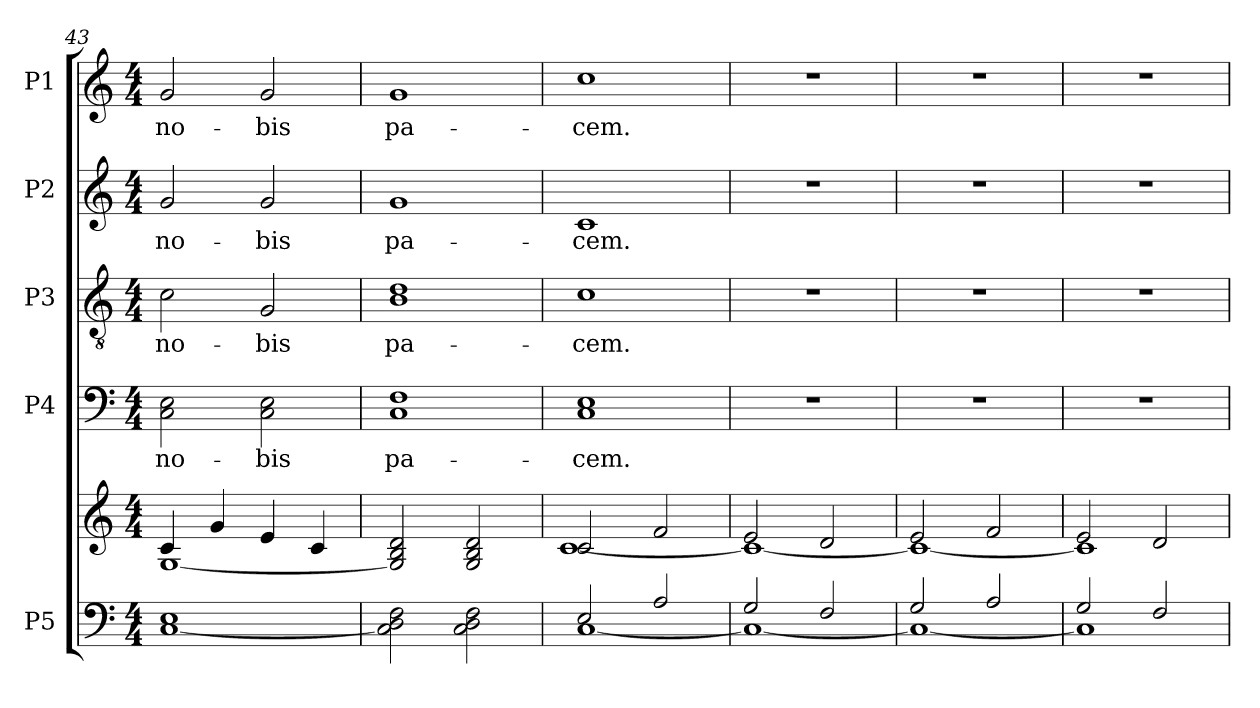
**kern	**kern	**kern	**text	**kern	**text	**kern	**text	**kern	**text
*part5	*part5	*part4	*part4	*part3	*part3	*part2	*part2	*part1	*part1
*staff6	*staff5	*staff4	*staff4	*staff3	*staff3	*staff2	*staff2	*staff1	*staff1
*I"P5	*	*I"P4	*	*I"P3	*	*I"P2	*	*I"P1	*
*clefF4	*clefG2	*clefF4	*	*clefGv2	*	*clefG2	*	*clefG2	*
*	*	*	*	*ITrd7c12	*	*	*	*	*
*k[]	*k[]	*k[]	*	*k[]	*	*k[]	*	*k[]	*
*C:	*C:	*C:	*	*C:	*	*C:	*	*C:	*
*M4/4	*M4/4	*M4/4	*	*M4/4	*	*M4/4	*	*M4/4	*
=43	=43	=43	=43	=43	=43	=43	=43	=43	=43
*	*^	*	*	*	*	*	*	*	*
!	!	!	!	!LO:LY:b:color=#000000	!	!	!	!	!	!
!	!	!	!	!	!	!LO:LY:b:color=#000000	!	!	!	!
!	!	!	!	!	!	!	!	!LO:LY:b:color=#000000	!	!
!	!	!	!	!	!	!	!	!	!	!LO:LY:b:color=#000000
[1Ci 1Ei	4ci/	[1Gi	2Ci\ 2Ei	no-	2Ci\	no-	2gi/	no-	2gi/	no-
.	4gi/	.	.	.	.	.	.	.	.	.
!	!	!	!	!LO:LY:b:color=#000000	!	!	!	!	!	!
!	!	!	!	!	!	!LO:LY:b:color=#000000	!	!	!	!
!	!	!	!	!	!	!	!	!LO:LY:b:color=#000000	!	!
!	!	!	!	!	!	!	!	!	!	!LO:LY:b:color=#000000
.	4ei/	.	2Ci\ 2Ei	-bis	2GGi/	-bis	2gi/	-bis	2gi/	-bis
.	4ci/	.	.	.	.	.	.	.	.	.
*	*v	*v	*	*	*	*	*	*	*	*
=44	=44	=44	=44	=44	=44	=44	=44	=44	=44
!	!	!	!LO:LY:b:color=#000000	!	!	!	!	!	!
!	!	!	!	!	!LO:LY:b:color=#000000	!	!	!	!
!	!	!	!	!	!	!	!LO:LY:b:color=#000000	!	!
!	!	!	!	!	!	!	!	!	!LO:LY:b:color=#000000
2Ci\] 2Di 2Fi	2Gi/] 2Bi 2di	1Ci 1Fi	pa-	1BBi 1Di	pa-	1gi	pa-	1gi	pa-
2Ci\ 2Di 2Fi	2Gi/ 2Bi 2di	.	.	.	.	.	.	.	.
=45	=45	=45	=45	=45	=45	=45	=45	=45	=45
*^	*^	*	*	*	*	*	*	*	*
!	!	!	!	!	!LO:LY:b:color=#000000	!	!	!	!	!	!
!	!	!	!	!	!	!	!LO:LY:b:color=#000000	!	!	!	!
!	!	!	!	!	!	!	!	!	!LO:LY:b:color=#000000	!	!
!	!	!	!	!	!	!	!	!	!	!	!LO:LY:b:color=#000000
2Ei/	[1Ci	2ci/	[1ci	1Ci 1Ei	-cem.	1Ci	-cem.	1ci	-cem.	1cci	-cem.
2Ai/	.	2fi/	.	.	.	.	.	.	.	.	.
!!LO:LB:g=z
=46	=46	=46	=46	=46	=46	=46	=46	=46	=46	=46	=46
2Gi/	1Ci_	2ei/	1ci_	1r	.	1r	.	1r	.	1r	.
2Fi/	.	2di/	.	.	.	.	.	.	.	.	.
=47	=47	=47	=47	=47	=47	=47	=47	=47	=47	=47	=47
2Gi/	1Ci_	2ei/	1ci_	1r	.	1r	.	1r	.	1r	.
2Ai/	.	2fi/	.	.	.	.	.	.	.	.	.
=48	=48	=48	=48	=48	=48	=48	=48	=48	=48	=48	=48
2Gi/	1Ci]	2ei/	1ci]	1r	.	1r	.	1r	.	1r	.
2Fi/	.	2di/	.	.	.	.	.	.	.	.	.
*v	*v	*	*	*	*	*	*	*	*	*	*
*	*v	*v	*	*	*	*	*	*	*	*
=	=	=	=	=	=	=	=	=	=
*-	*-	*-	*-	*-	*-	*-	*-	*-	*-
